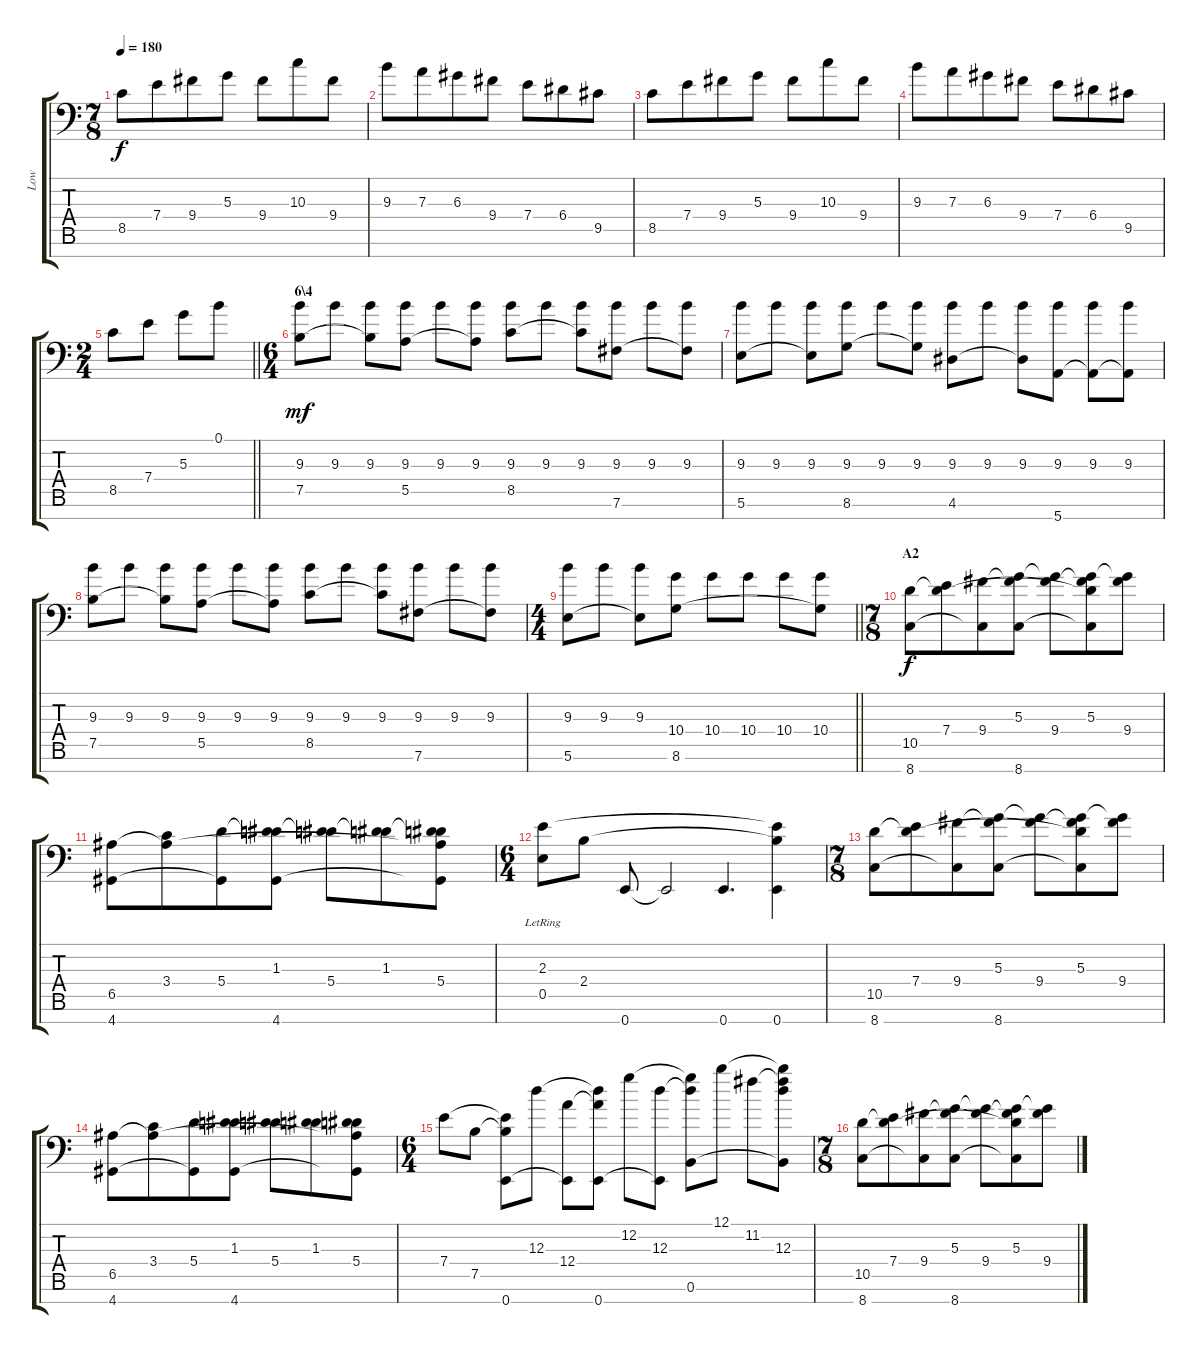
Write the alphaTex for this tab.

\track ("Low " "Low ") {instrument acousticguitarsteel}
\staff {score tabs}
\tuning (B3 G3 D3 A2 E2 B1 E1) {hide}
\ts (7 8)
\tempo 180
\clef f4
\ks c
8.5.8{dy f} 7.4.8 9.4.8 5.3.8 9.4.8 10.3.8 9.4.8 |
9.3.8 7.3.8 6.3.8 9.4.8 7.4.8 6.4.8 9.5.8 |
8.5.8 7.4.8 9.4.8 5.3.8 9.4.8 10.3.8 9.4.8 |
9.3.8 7.3.8 6.3.8 9.4.8 7.4.8 6.4.8 9.5.8 |
\ts (2 4)
\barLineRight lightlight
8.5.8 7.4.8 5.3.8 0.1.8 |
\ts (6 4)
\section ("" "6\\4")
(9.3 7.5).8{dy mf volume 14} 9.3.8 (9.3 7.5{t}).8 (9.3 5.5).8 9.3.8 (9.3 5.5{t}).8 (9.3 8.5).8 9.3.8 (9.3 8.5{t}).8 (9.3 7.6).8 9.3.8 (9.3 7.6{t}).8 |
(9.3 5.6).8 9.3.8 (9.3 5.6{t}).8 (9.3 8.6).8 9.3.8 (9.3 8.6{t}).8 (9.3 4.6).8 9.3.8 (9.3 4.6{t}).8 (9.3 5.7).8 (9.3 5.7{t}).8 (9.3 5.7{t}).8 |
(9.3 7.5).8 9.3.8 (9.3 7.5{t}).8 (9.3 5.5).8 9.3.8 (9.3 5.5{t}).8 (9.3 8.5).8 9.3.8 (9.3 8.5{t}).8 (9.3 7.6).8 9.3.8 (9.3 7.6{t}).8 |
\ts (4 4)
\barLineRight lightlight
(9.3 5.6).8 9.3.8 (9.3 5.6{t}).8 (10.4 8.6).8 10.4.8 10.4.8 10.4.8 (10.4 8.6{t}).8 |
\ts (7 8)
\section ("" "A2")
(10.5 8.7).8{dy f volume 12} (7.4 10.5{t}).8 (9.4 8.7{t}).8 (5.3 9.4{t} 8.7).8 (5.3{t} 9.4).8 (5.3 9.4{t} 10.5{t} 8.7{t}).8 (5.3{t} 9.4).8 |
(6.5 4.7).8 (3.4 6.5{t}).8 (5.4 4.7{t}).8 (1.3 5.4{t} 4.7).8 (1.3{t} 5.4).8 (1.3 5.4{t}).8 (1.3{t} 5.4 6.5{t} 4.7{t}).8 |
\ts (6 4)
(2.3 0.5{lr}).8 2.4.8 0.7.8 0.7{t}.2 0.7.4{d} (2.3{t} 2.4{t} 0.7).4 |
\ts (7 8)
(10.5 8.7).8 (7.4 10.5{t}).8 (9.4 8.7{t}).8 (5.3 9.4{t} 8.7).8 (5.3{t} 9.4).8 (5.3 9.4{t} 10.5{t} 8.7{t}).8 (5.3{t} 9.4).8 |
(6.5 4.7).8 (3.4 6.5{t}).8 (5.4 4.7{t}).8 (1.3 5.4{t} 4.7).8 (1.3{t} 5.4).8 (1.3 5.4{t}).8 (1.3{t} 5.4 6.5{t} 4.7{t}).8 |
\ts (6 4)
7.4.8 7.5.8 (7.4{t} 7.5{t} 0.7).8 12.3.8 (12.4 0.7{t}).8 (12.3{t} 12.4{t} 0.7).8 12.2.8 (12.3 0.7{t}).8 (12.2{t} 12.3{t} 0.6).8 12.1.8 11.2.8 (12.1{t} 11.2{t} 12.3 0.6{t}).8 |
\ts (7 8)
(10.5 8.7).8 (7.4 10.5{t}).8 (9.4 8.7{t}).8 (5.3 9.4{t} 8.7).8 (5.3{t} 9.4).8 (5.3 9.4{t} 10.5{t} 8.7{t}).8 (5.3{t} 9.4).8
